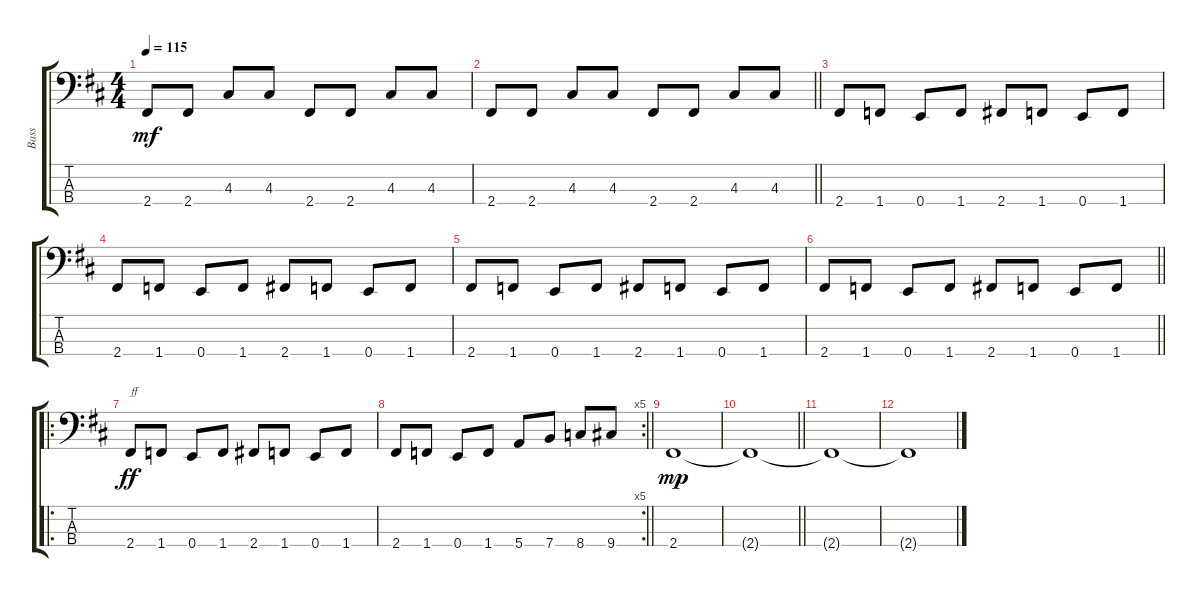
\track ("Bass" "Bass") {instrument electricbassfinger}
\staff {score tabs}
\tuning (G2 D2 A1 E1) {hide}
\ts (4 4)
\tempo 115
\clef f4
\ks bminor
2.4.8{dy mf} 2.4.8 4.3.8 4.3.8 2.4.8 2.4.8 4.3.8 4.3.8 |
\barLineRight lightlight
2.4.8 2.4.8 4.3.8 4.3.8 2.4.8 2.4.8 4.3.8 4.3.8 |
\section ("" "")
2.4.8 1.4.8 0.4.8 1.4.8 2.4.8 1.4.8 0.4.8 1.4.8 |
2.4.8 1.4.8 0.4.8 1.4.8 2.4.8 1.4.8 0.4.8 1.4.8 |
2.4.8 1.4.8 0.4.8 1.4.8 2.4.8 1.4.8 0.4.8 1.4.8 |
\barLineRight lightlight
2.4.8 1.4.8 0.4.8 1.4.8 2.4.8 1.4.8 0.4.8 1.4.8 |
\ro
\section ("" "")
2.4.8{txt "ff" dy ff} 1.4.8 0.4.8 1.4.8 2.4.8 1.4.8 0.4.8 1.4.8 |
\rc 5
\barLineRight lightlight
2.4.8 1.4.8 0.4.8 1.4.8 5.4.8 7.4.8 8.4.8 9.4.8 |
\section ("" "")
2.4.1{dy mp} |
\barLineRight lightlight
2.4{t}.1 |
2.4{t}.1 |
2.4{t}.1
